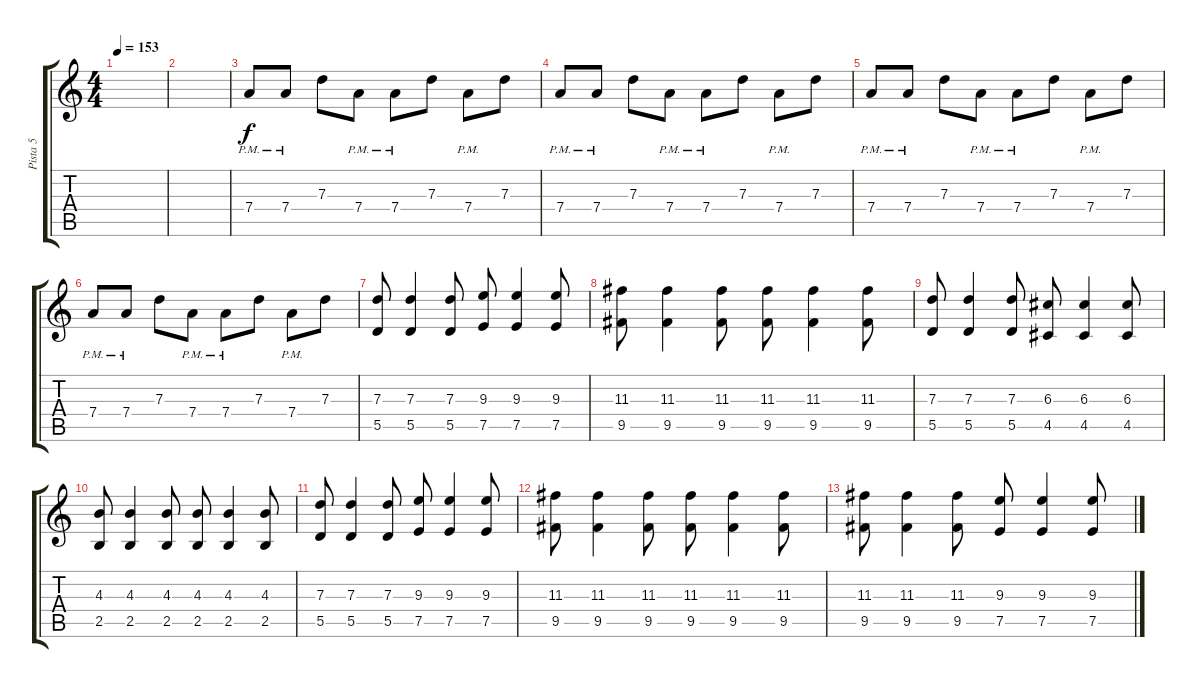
\track ("Pista 5" "Pista 5") {instrument distortionguitar}
\staff {score tabs}
\tuning (E4 B3 G3 D3 A2 E2) {hide}
\ts (4 4)
\tempo 153
\clef g2
\ks c
|
|
7.4{pm}.8 7.4{pm}.8 7.3.8 7.4{pm}.8 7.4{pm}.8 7.3.8 7.4{pm}.8 7.3.8 |
7.4{pm}.8 7.4{pm}.8 7.3.8 7.4{pm}.8 7.4{pm}.8 7.3.8 7.4{pm}.8 7.3.8 |
7.4{pm}.8 7.4{pm}.8 7.3.8 7.4{pm}.8 7.4{pm}.8 7.3.8 7.4{pm}.8 7.3.8 |
7.4{pm}.8 7.4{pm}.8 7.3.8 7.4{pm}.8 7.4{pm}.8 7.3.8 7.4{pm}.8 7.3.8 |
(7.3 5.5).8 (7.3 5.5).4 (7.3 5.5).8 (9.3 7.5).8 (9.3 7.5).4 (9.3 7.5).8 |
(11.3 9.5).8 (11.3 9.5).4 (11.3 9.5).8 (11.3 9.5).8 (11.3 9.5).4 (11.3 9.5).8 |
(7.3 5.5).8 (7.3 5.5).4 (7.3 5.5).8 (6.3 4.5).8 (6.3 4.5).4 (6.3 4.5).8 |
(4.3 2.5).8 (4.3 2.5).4 (4.3 2.5).8 (4.3 2.5).8 (4.3 2.5).4 (4.3 2.5).8 |
(7.3 5.5).8 (7.3 5.5).4 (7.3 5.5).8 (9.3 7.5).8 (9.3 7.5).4 (9.3 7.5).8 |
(11.3 9.5).8 (11.3 9.5).4 (11.3 9.5).8 (11.3 9.5).8 (11.3 9.5).4 (11.3 9.5).8 |
(11.3 9.5).8 (11.3 9.5).4 (11.3 9.5).8 (9.3 7.5).8 (9.3 7.5).4 (9.3 7.5).8
